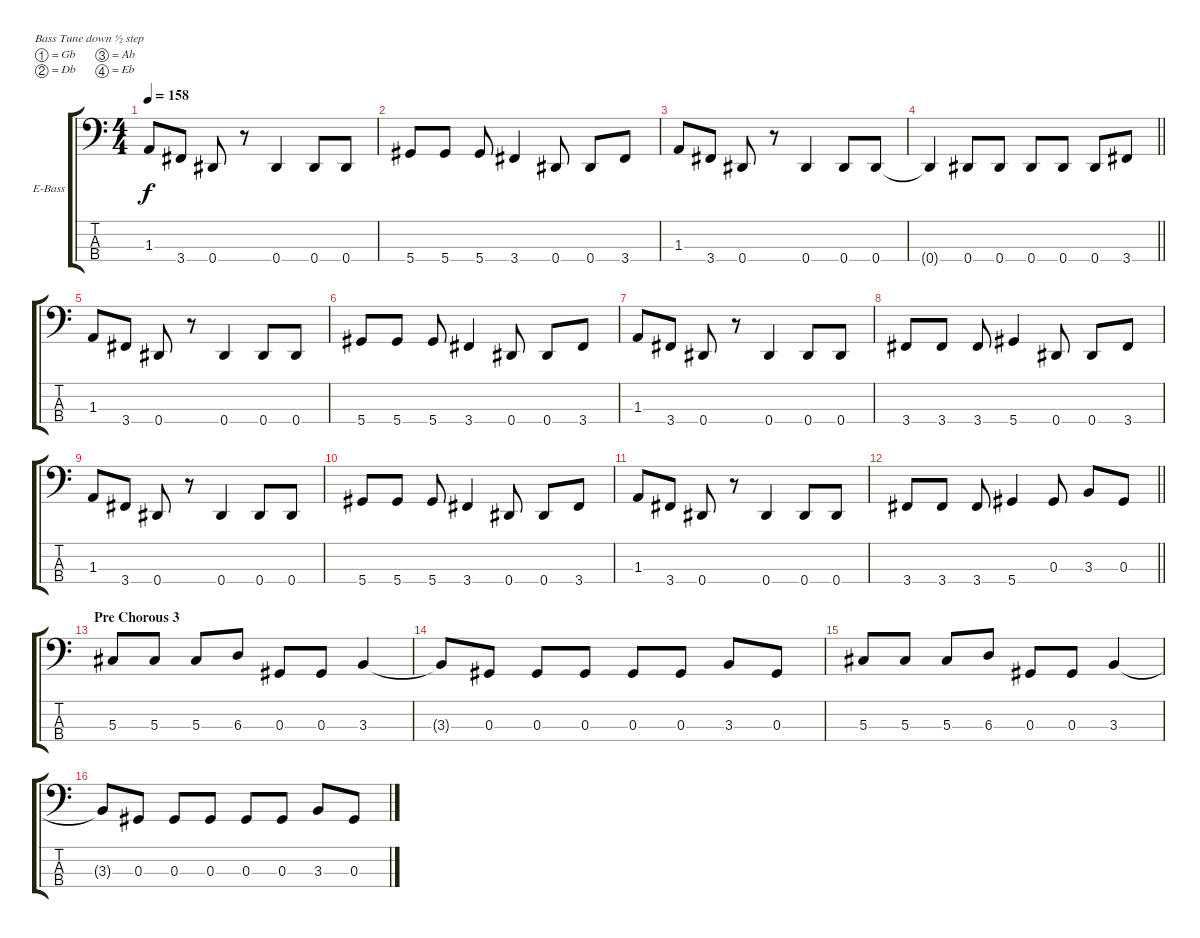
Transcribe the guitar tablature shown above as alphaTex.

\bracketExtendMode groupsimilarinstruments
\firstSystemTrackNameOrientation horizontal
\otherSystemsTrackNameOrientation horizontal
\track ("Bass" "E-Bass") {instrument electricbassfinger}
\staff {score tabs}
\tuning (Gb2 Db2 Ab1 Eb1)
\ts (4 4)
\tempo 158
\clef f4
\ks c
1.3.8{dy f} 3.4.8 0.4.8 r.8 0.4.4 0.4.8 0.4.8 |
5.4.8 5.4.8 5.4.8 3.4.4 0.4.8 0.4.8 3.4.8 |
1.3.8 3.4.8 0.4.8 r.8 0.4.4 0.4.8 0.4.8 |
\barLineRight lightlight
0.4{t}.4 0.4.8 0.4.8 0.4.8 0.4.8 0.4.8 3.4.8 |
\section ("" "")
1.3.8 3.4.8 0.4.8 r.8 0.4.4 0.4.8 0.4.8 |
5.4.8 5.4.8 5.4.8 3.4.4 0.4.8 0.4.8 3.4.8 |
1.3.8 3.4.8 0.4.8 r.8 0.4.4 0.4.8 0.4.8 |
3.4.8 3.4.8 3.4.8 5.4.4 0.4.8 0.4.8 3.4.8 |
1.3.8 3.4.8 0.4.8 r.8 0.4.4 0.4.8 0.4.8 |
5.4.8 5.4.8 5.4.8 3.4.4 0.4.8 0.4.8 3.4.8 |
1.3.8 3.4.8 0.4.8 r.8 0.4.4 0.4.8 0.4.8 |
\barLineRight lightlight
3.4.8 3.4.8 3.4.8 5.4.4 0.3.8 3.3.8 0.3.8 |
\section ("" "Pre Chorous 3")
5.3.8 5.3.8 5.3.8 6.3.8 0.3.8 0.3.8 3.3.4 |
3.3{t}.8 0.3.8 0.3.8 0.3.8 0.3.8 0.3.8 3.3.8 0.3.8 |
5.3.8 5.3.8 5.3.8 6.3.8 0.3.8 0.3.8 3.3.4 |
3.3{t}.8 0.3.8 0.3.8 0.3.8 0.3.8 0.3.8 3.3.8 0.3.8
